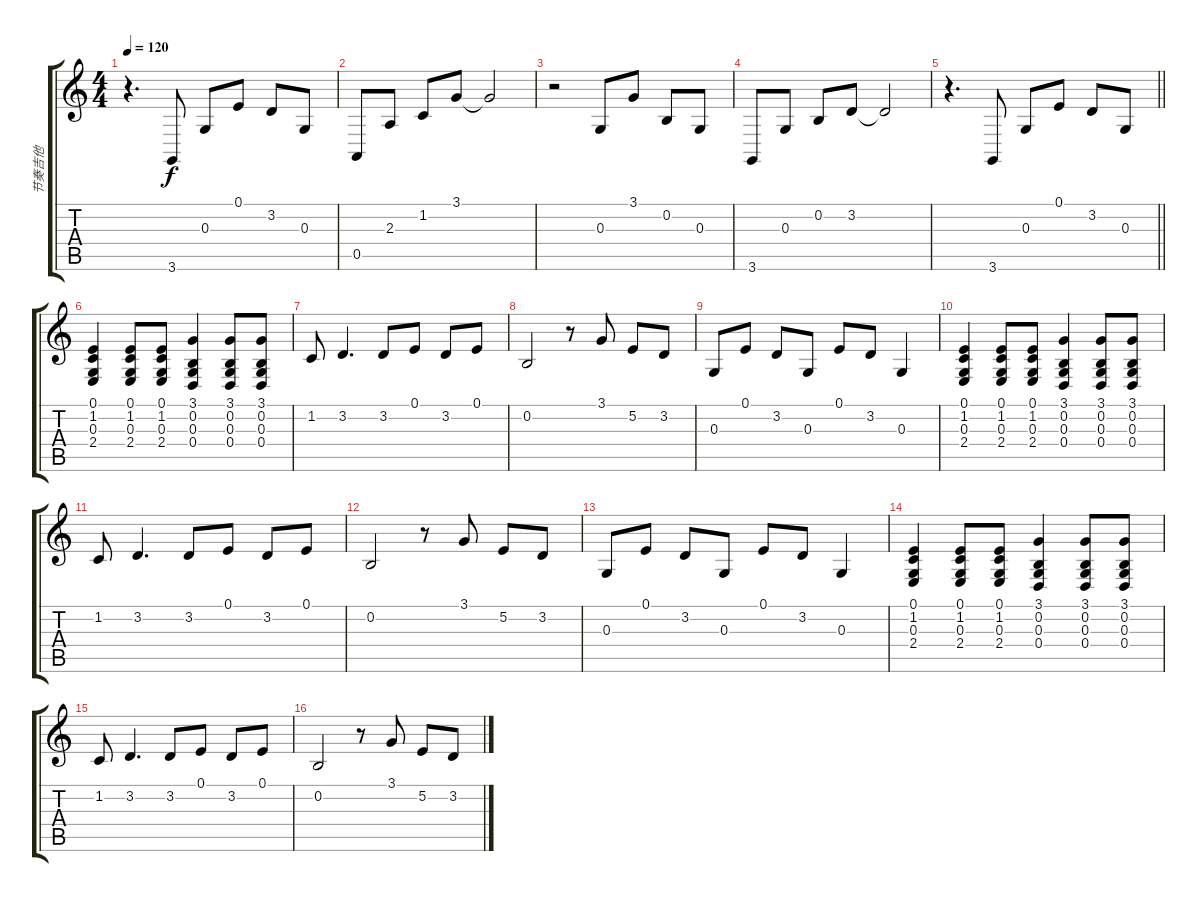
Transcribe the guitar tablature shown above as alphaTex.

\track ("节奏吉他" "节奏吉他") {instrument koto}
\staff {score tabs}
\tuning (E4 B3 G3 D3 A2 E2) {hide}
\ts (4 4)
\tempo 120
\clef g2
\ks c
r.4{d dy f} 3.6.8 0.3.8 0.1.8 3.2.8 0.3.8 |
0.5.8 2.3.8 1.2.8 3.1.8 3.1{t}.2 |
r.2 0.3.8 3.1.8 0.2.8 0.3.8 |
3.6.8 0.3.8 0.2.8 3.2.8 3.2{t}.2 |
\barLineRight lightlight
r.4{d} 3.6.8 0.3.8 0.1.8 3.2.8 0.3.8 |
(0.1 1.2 0.3 2.4).4 (0.1 1.2 0.3 2.4).8 (0.1 1.2 0.3 2.4).8 (3.1 0.2 0.3 0.4).4 (3.1 0.2 0.3 0.4).8 (3.1 0.2 0.3 0.4).8 |
1.2.8 3.2.4{d} 3.2.8 0.1.8 3.2.8 0.1.8 |
0.2.2 r.8 3.1.8 5.2.8 3.2.8 |
0.3.8 0.1.8 3.2.8 0.3.8 0.1.8 3.2.8 0.3.4 |
(0.1 1.2 0.3 2.4).4 (0.1 1.2 0.3 2.4).8 (0.1 1.2 0.3 2.4).8 (3.1 0.2 0.3 0.4).4 (3.1 0.2 0.3 0.4).8 (3.1 0.2 0.3 0.4).8 |
1.2.8 3.2.4{d} 3.2.8 0.1.8 3.2.8 0.1.8 |
0.2.2 r.8 3.1.8 5.2.8 3.2.8 |
0.3.8 0.1.8 3.2.8 0.3.8 0.1.8 3.2.8 0.3.4 |
(0.1 1.2 0.3 2.4).4 (0.1 1.2 0.3 2.4).8 (0.1 1.2 0.3 2.4).8 (3.1 0.2 0.3 0.4).4 (3.1 0.2 0.3 0.4).8 (3.1 0.2 0.3 0.4).8 |
1.2.8 3.2.4{d} 3.2.8 0.1.8 3.2.8 0.1.8 |
0.2.2 r.8 3.1.8 5.2.8 3.2.8
